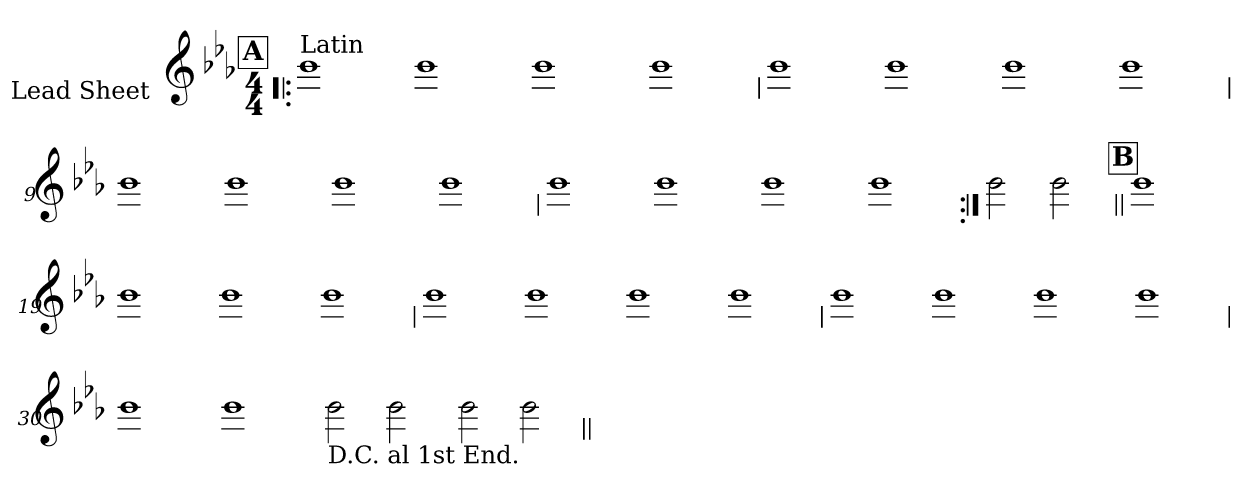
**kern
*part1
*staff1
*I"Lead Sheet
*stria0
*clefG2
*k[b-e-a-]
*E-:
*M4/4
!!LO:REH:place=s1:a:t=A
=1!|:
!LO:TX:a:t=Latin
1b-
=2-
1b-
=3-
1b-
=4-
1b-
!!LO:LB:g=z
=5
1b-
=6-
1b-
=7-
1b-
=8-
1b-
!!LO:LB:g=z
=9
1b-
=10-
1b-
=11-
1b-
=12-
1b-
!!LO:LB:g=z
=13
1b-
=14-
1b-
=15-
1b-
=16-
1b-
!!LO:LB:g=z
=17:|!
2b-
2b-
!!LO:LB:g=z
!!LO:REH:place=s1:a:t=B
=18||
1b-
=19-
1b-
=20-
1b-
=21-
1b-
!!LO:LB:g=z
=22
1b-
=23-
1b-
=24-
1b-
=25-
1b-
!!LO:LB:g=z
=26
1b-
=27-
1b-
=28-
1b-
=29-
1b-
!!LO:LB:g=z
=30
1b-
=31-
1b-
=32-
!LO:TX:b:t=D.C. al 1st End.
2b-
2b-
=33-
2b-
2b-
=||
*-
